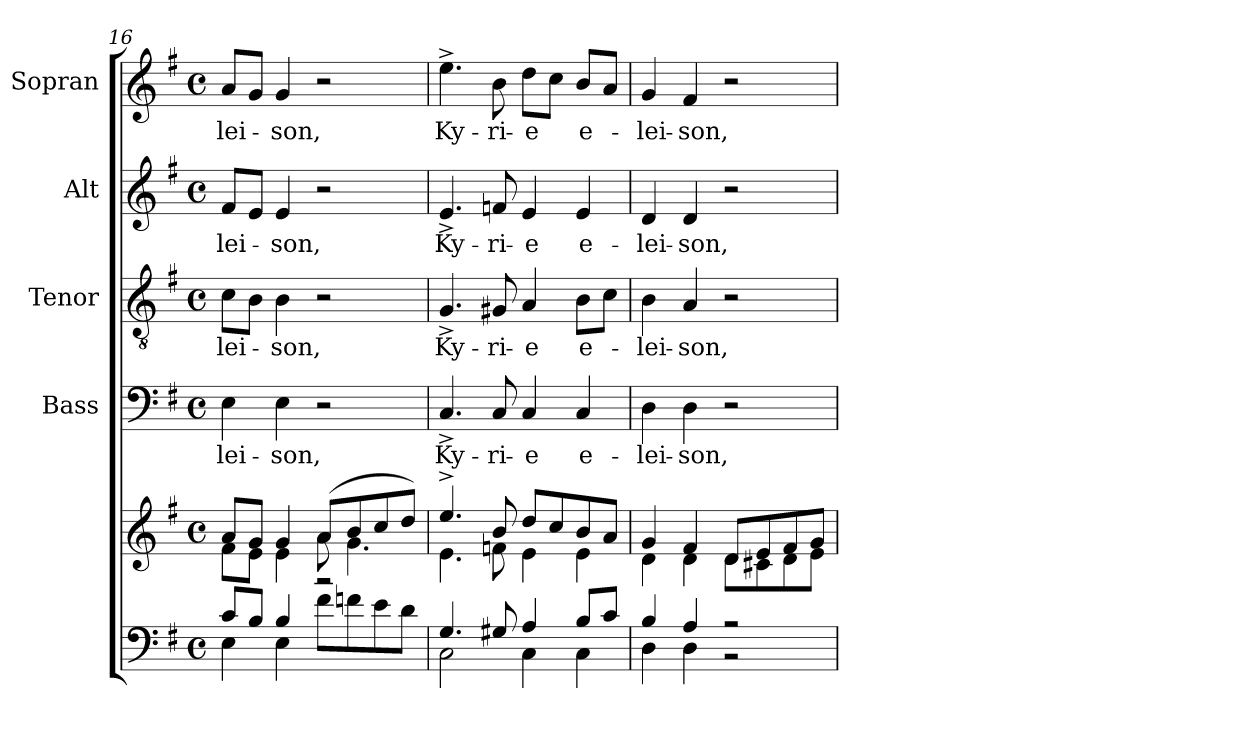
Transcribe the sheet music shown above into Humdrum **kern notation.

**kern	**kern	**kern	**text	**kern	**text	**kern	**text	**kern	**text
*part5	*part5	*part4	*part4	*part3	*part3	*part2	*part2	*part1	*part1
*staff6	*staff5	*staff4	*staff4	*staff3	*staff3	*staff2	*staff2	*staff1	*staff1
*	*	*I"Bass	*	*I"Tenor	*	*I"Alt	*	*I"Sopran	*
*	*	*I'B.	*	*I'T.	*	*I'A.	*	*I'S.	*
*clefF4	*clefG2	*clefF4	*	*clefGv2	*	*clefG2	*	*clefG2	*
*k[f#]	*k[f#]	*k[f#]	*	*k[f#]	*	*k[f#]	*	*k[f#]	*
*G:	*G:	*G:	*	*G:	*	*G:	*	*G:	*
*M4/4	*M4/4	*M4/4	*	*M4/4	*	*M4/4	*	*M4/4	*
*met(c)	*met(c)	*met(c)	*	*met(c)	*	*met(c)	*	*met(c)	*
=16	=16	=16	=16	=16	=16	=16	=16	=16	=16
*^	*^	*	*	*	*	*	*	*	*
!	!	!	!	!	!LO:LY:b	!	!LO:LY:b	!	!LO:LY:b	!	!LO:LY:b
8c/L	4E\	8a/L	8f#\L	4E\	-lei-	8c\L	-lei-	8f#/L	-lei-	8a/L	lei-
8B/J	.	8g/J	8e\J	.	.	8B\J	.	8e/J	.	8g/J	.
!	!	!	!	!	!LO:LY:b	!	!LO:LY:b	!	!LO:LY:b	!	!LO:LY:b
4B/	4E\	4g/	4e\	4E\	-son,	4B\	-son,	4e/	-son,	4g/	-son,
2r	8f#\L	(>8a/L	8a\	2r	.	2r	.	2r	.	2r	.
.	8fn\	8b/	4.g\	.	.	.	.	.	.	.	.
.	8e\	8cc/	.	.	.	.	.	.	.	.	.
.	8d\J	8dd/J)	.	.	.	.	.	.	.	.	.
=17	=17	=17	=17	=17	=17	=17	=17	=17	=17	=17	=17
!	!	!	!	!	!LO:LY:b	!	!LO:LY:b	!	!LO:LY:b	!	!LO:LY:b
4.G/	2C\	4.ee^>/	4.e\	4.C^>/	Ky-	4.G^>/	Ky-	4.e^>/	Ky-	4.ee^>\	Ky-
!	!	!	!	!	!LO:LY:b	!	!LO:LY:b	!	!LO:LY:b	!	!LO:LY:b
8G#X/	.	8b/	8fn\	8C/	-ri-	8G#X/	-ri-	8fn/	-ri-	8b\	-ri-
!	!	!	!	!	!LO:LY:b	!	!LO:LY:b	!	!LO:LY:b	!	!LO:LY:b
4A/	4C\	8dd/L	4e\	4C/	-e	4A/	-e	4e/	-e	8dd\L	-e
.	.	8cc/	.	.	.	.	.	.	.	8cc\J	.
!	!	!	!	!	!LO:LY:b	!	!LO:LY:b	!	!LO:LY:b	!	!LO:LY:b
8B/L	4C\	8b/	4e\	4C/	e-	8B\L	e-	4e/	e-	8b/L	e-
8c/J	.	8a/J	.	.	.	8c\J	.	.	.	8a/J	.
!!LO:LB:g=z
=18	=18	=18	=18	=18	=18	=18	=18	=18	=18	=18	=18
!	!	!	!	!	!LO:LY:b	!	!LO:LY:b	!	!LO:LY:b	!	!LO:LY:b
4B/	4D\	4g/	4d\	4D\	-lei-	4B\	-lei-	4d/	-lei-	4g/	-lei-
!	!	!	!	!	!LO:LY:b	!	!LO:LY:b	!	!LO:LY:b	!	!LO:LY:b
4A/	4D\	4f#/	4d\	4D\	-son,	4A/	-son,	4d/	-son,	4f#/	-son,
2r	2r	8d/L	8d\L	2r	.	2r	.	2r	.	2r	.
.	.	8e/	8c#X\	.	.	.	.	.	.	.	.
.	.	8f#/	8d\	.	.	.	.	.	.	.	.
.	.	8g/J	8e\J	.	.	.	.	.	.	.	.
*v	*v	*	*	*	*	*	*	*	*	*	*
*	*v	*v	*	*	*	*	*	*	*	*
=	=	=	=	=	=	=	=	=	=
*-	*-	*-	*-	*-	*-	*-	*-	*-	*-
